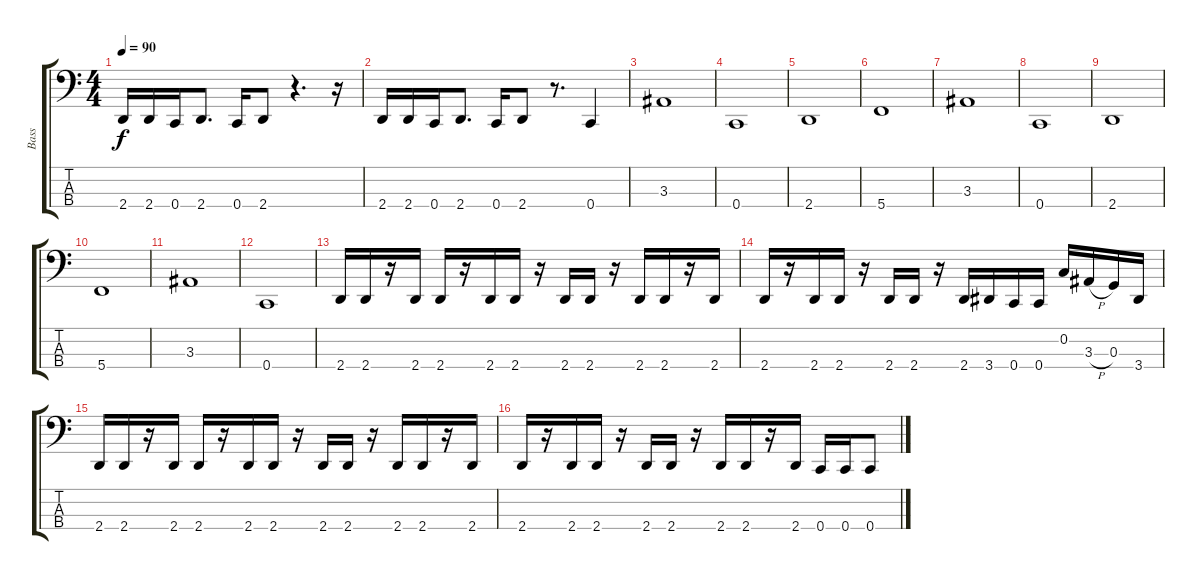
\track ("Bass" "Bass") {instrument electricbasspick}
\staff {score tabs}
\tuning (F2 C2 G1 C1) {hide}
\ts (4 4)
\tempo 90
\clef f4
\ks c
2.4.16{dy f} 2.4.16 0.4.16 2.4.8{d} 0.4.16 2.4.8 r.4{d} r.16 |
2.4.16 2.4.16 0.4.16 2.4.8{d} 0.4.16 2.4.8 r.8{d} 0.4.4 |
3.3.1 |
0.4.1 |
2.4.1 |
5.4.1 |
3.3.1 |
0.4.1 |
2.4.1 |
5.4.1 |
3.3.1 |
0.4.1 |
2.4.16 2.4.16 r.16 2.4.16 2.4.16 r.16 2.4.16 2.4.16 r.16 2.4.16 2.4.16 r.16 2.4.16 2.4.16 r.16 2.4.16 |
2.4.16 r.16 2.4.16 2.4.16 r.16 2.4.16 2.4.16 r.16 2.4.16 3.4.16 0.4.16 0.4.16 0.2.16 3.3{h}.16 0.3.16 3.4.16 |
2.4.16 2.4.16 r.16 2.4.16 2.4.16 r.16 2.4.16 2.4.16 r.16 2.4.16 2.4.16 r.16 2.4.16 2.4.16 r.16 2.4.16 |
2.4.16 r.16 2.4.16 2.4.16 r.16 2.4.16 2.4.16 r.16 2.4.16 2.4.16 r.16 2.4.16 0.4.16 0.4.16 0.4.8
